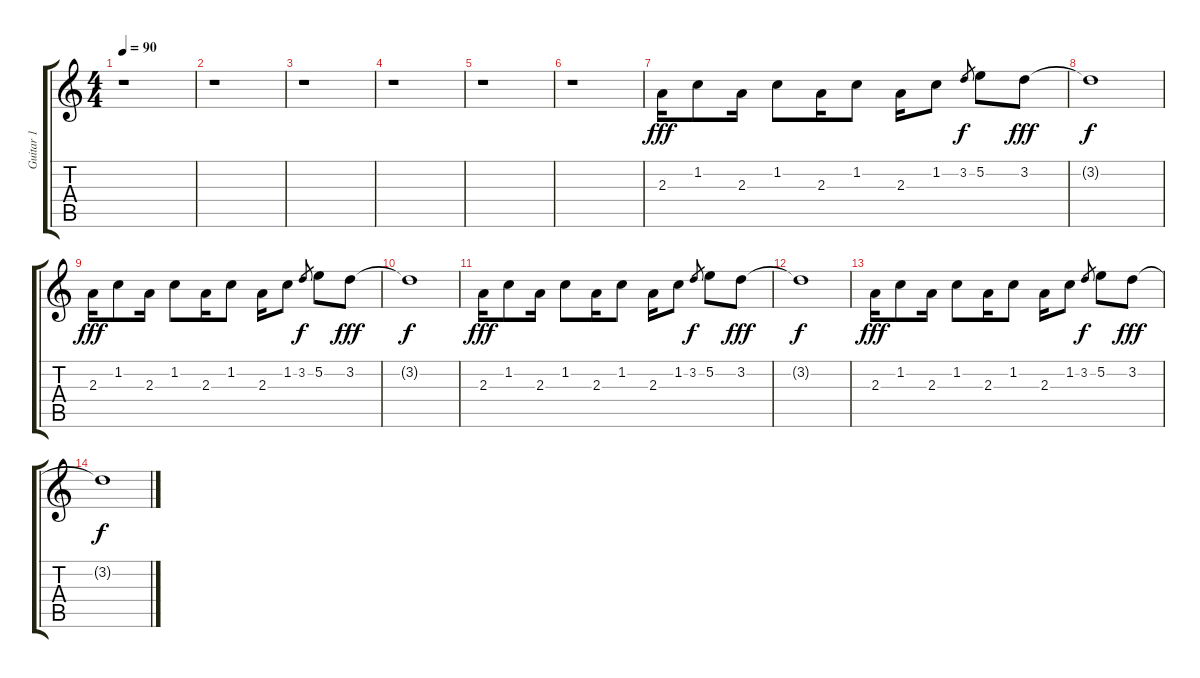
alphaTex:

\track ("Guitar 1" "Guitar 1") {instrument overdrivenguitar}
\staff {score tabs}
\tuning (E4 B3 G3 D3 A2 E2) {hide}
\ts (4 4)
\tempo 90
\clef g2
\ks c
r.1{dy f} |
r.1 |
r.1 |
r.1 |
r.1 |
r.1 |
2.3.16{dy fff} 1.2.8 2.3.16 1.2.8 2.3.16 1.2.8 2.3.16 1.2.8 3.2.8{gr dy f} 5.2.8 3.2.8{dy fff} |
3.2{t}.1{dy f} |
2.3.16{dy fff} 1.2.8 2.3.16 1.2.8 2.3.16 1.2.8 2.3.16 1.2.8 3.2.8{gr dy f} 5.2.8 3.2.8{dy fff} |
3.2{t}.1{dy f} |
2.3.16{dy fff} 1.2.8 2.3.16 1.2.8 2.3.16 1.2.8 2.3.16 1.2.8 3.2.8{gr dy f} 5.2.8 3.2.8{dy fff} |
3.2{t}.1{dy f} |
2.3.16{dy fff} 1.2.8 2.3.16 1.2.8 2.3.16 1.2.8 2.3.16 1.2.8 3.2.8{gr dy f} 5.2.8 3.2.8{dy fff} |
3.2{t}.1{dy f}
